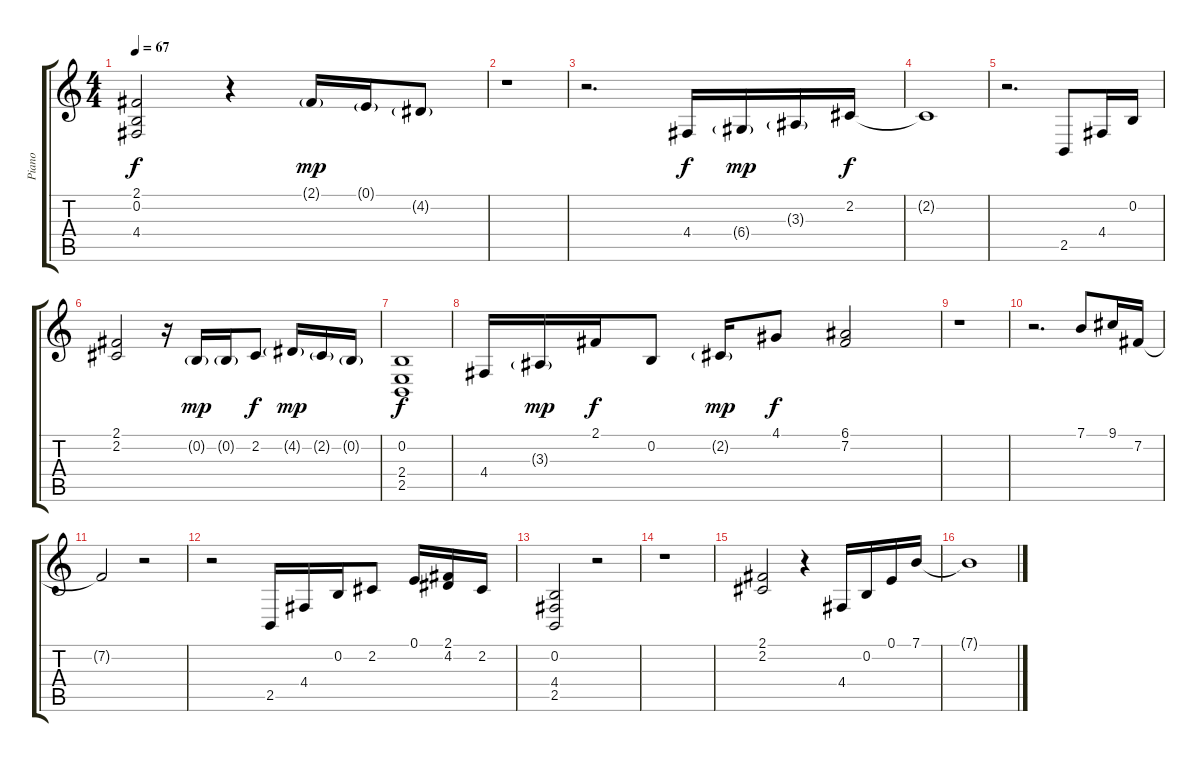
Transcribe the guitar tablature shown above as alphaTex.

\track ("Piano" "Piano") {instrument acousticgrandpiano}
\staff {score tabs}
\tuning (E4 B3 G3 D3 A2 E2) {hide}
\ts (4 4)
\tempo 67
\clef g2
\ks c
(2.1 0.2 4.4).2{dy f} r.4 2.1{g}.16{dy mp} 0.1{g}.16 4.2{g}.8 |
r.1 |
r.2{d} 4.4.16{dy f} 6.4{g}.16{dy mp} 3.3{g}.16 2.2.16{dy f} |
2.2{t}.1 |
r.2{d} 2.5.8 4.4.16 0.2.16 |
(2.1 2.2).2 r.16 0.2{g}.16{dy mp} 0.2{g}.16 2.2.8{dy f} 4.2{g}.16{dy mp} 2.2{g}.16 0.2{g}.16 |
(0.2 2.4 2.5).1{dy f} |
4.4.16 3.3{g}.16{dy mp} 2.1.16{dy f} 0.2.8 2.2{g}.16{dy mp} 4.1.8{dy f} (6.1 7.2).2 |
r.1 |
r.2{d} 7.1.8 9.1.16 7.2.16 |
7.2{t}.2 r.2 |
r.2 2.5.16 4.4.16 0.2.16 2.2.8 0.1.16 (2.1 4.2).16 2.2.16 |
(0.2 4.4 2.5).2 r.2 |
r.1 |
(2.1 2.2).2 r.4 4.4.16 0.2.16 0.1.16 7.1.16 |
7.1{t}.1
